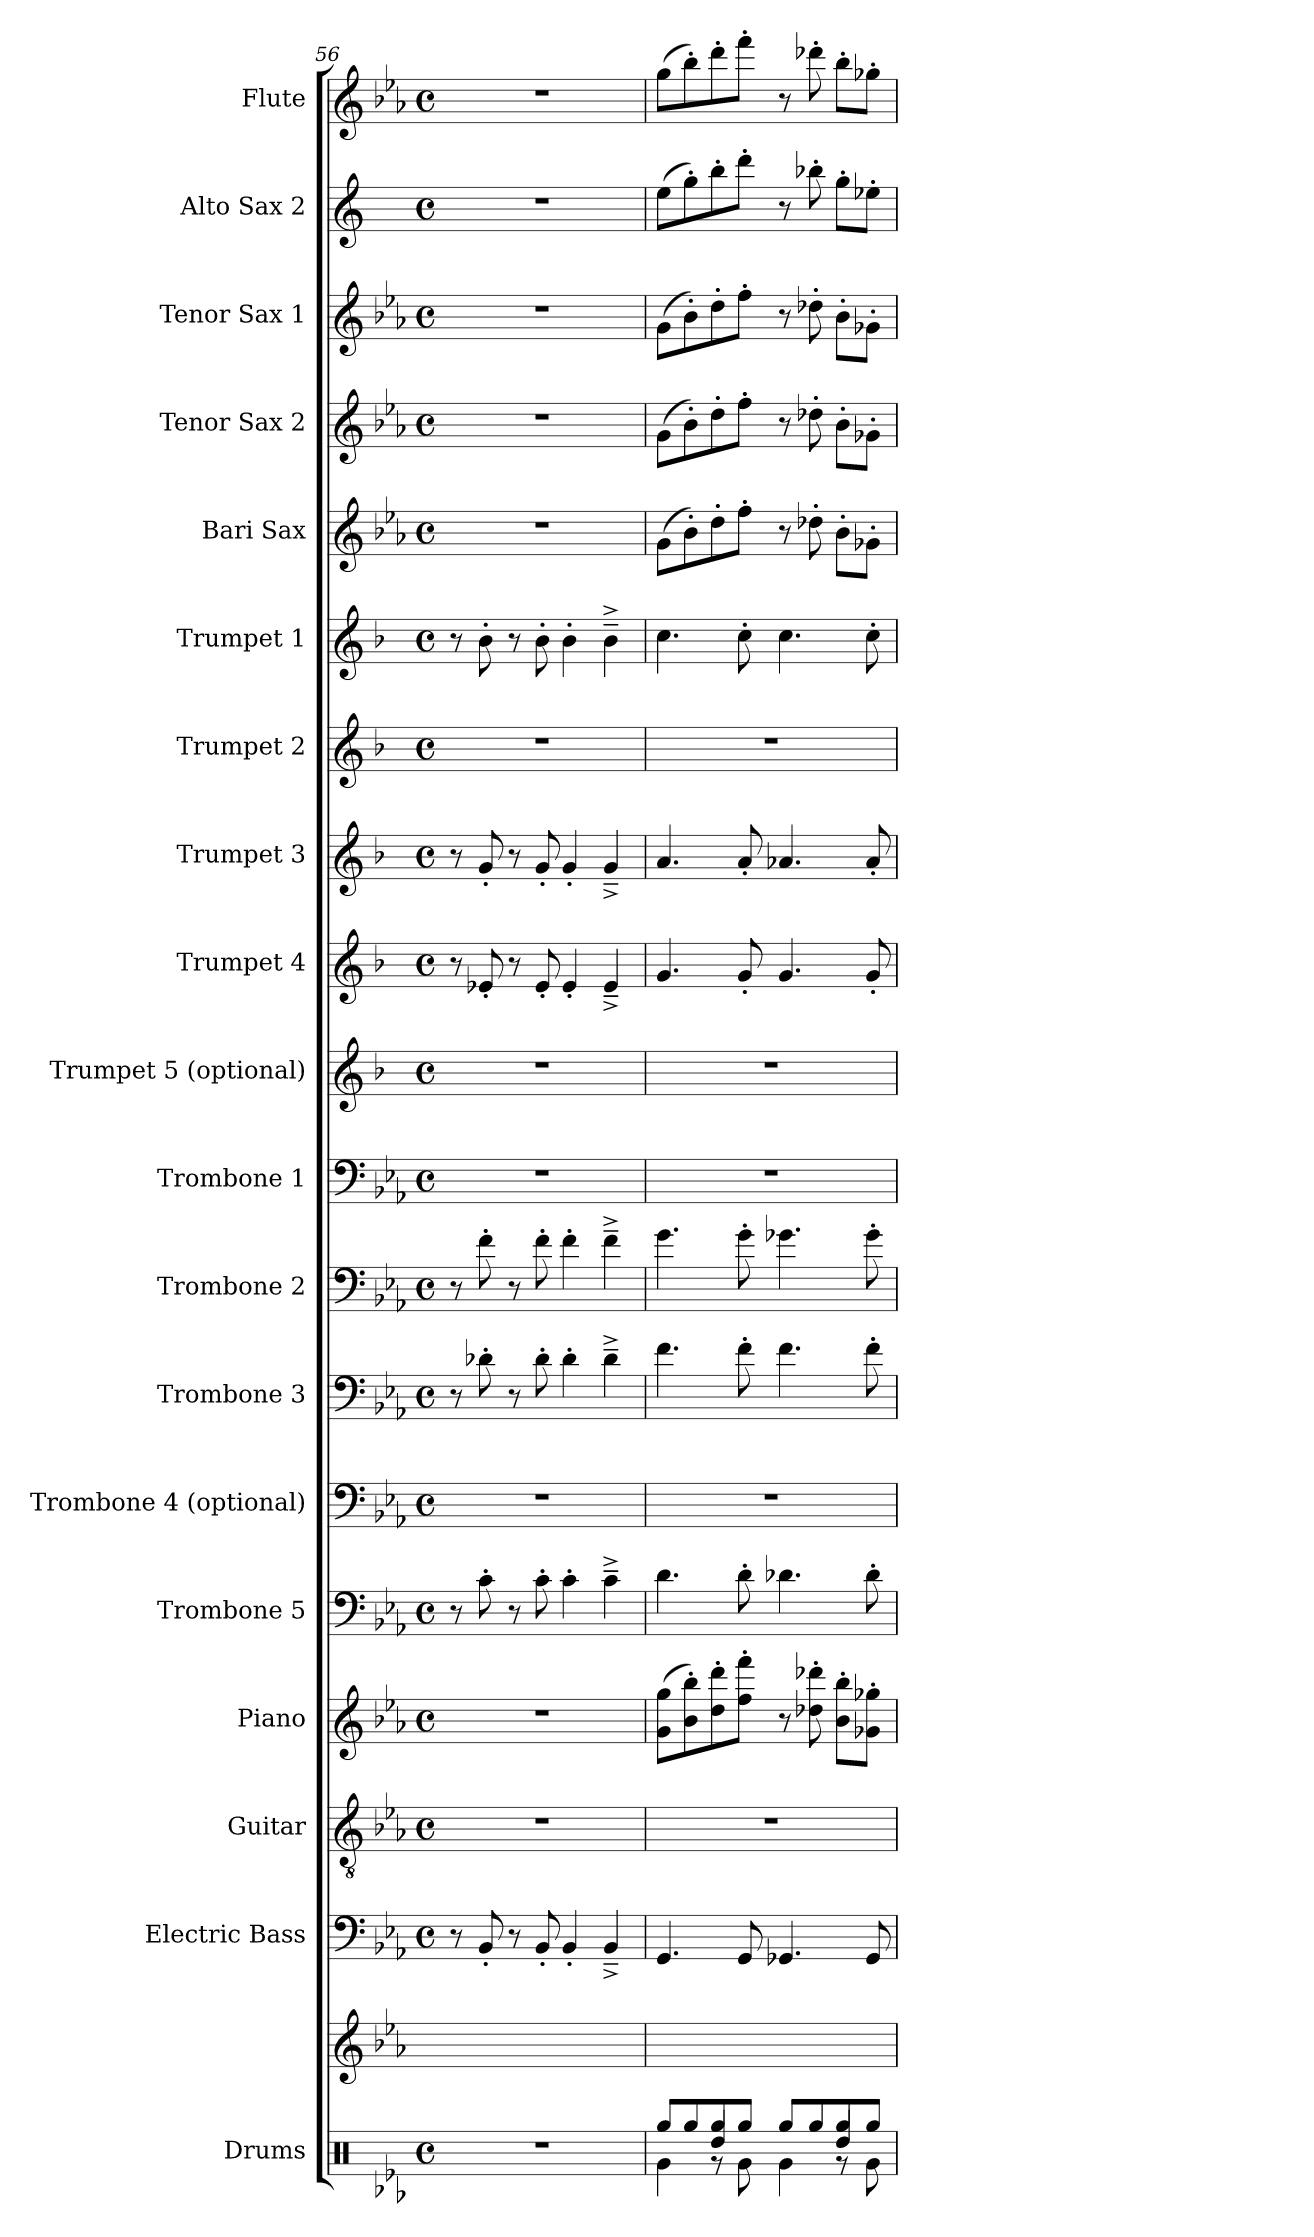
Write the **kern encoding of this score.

**kern	**kern	**kern	**kern	**kern	**kern	**kern	**kern	**kern	**kern	**kern	**kern	**kern	**kern	**kern	**kern	**kern	**kern	**kern	**kern
*part20	*part19	*part18	*part17	*part16	*part15	*part14	*part13	*part12	*part11	*part10	*part9	*part8	*part7	*part6	*part5	*part4	*part3	*part2	*part1
*staff20	*staff19	*staff18	*staff17	*staff16	*staff15	*staff14	*staff13	*staff12	*staff11	*staff10	*staff9	*staff8	*staff7	*staff6	*staff5	*staff4	*staff3	*staff2	*staff1
*I"Drums	*	*I"Electric Bass	*I"Guitar	*I"Piano	*I"Trombone 5	*I"Trombone 4 (optional)	*I"Trombone 3	*I"Trombone 2	*I"Trombone 1	*I"Trumpet 5 (optional)	*I"Trumpet 4	*I"Trumpet 3	*I"Trumpet 2	*I"Trumpet 1	*I"Bari Sax	*I"Tenor Sax 2	*I"Tenor Sax 1	*I"Alto Sax 2	*I"Flute
*	*	*	*	*I'Pno	*I'Trb	*I'Trb	*I'Trb	*I'Trb	*I'Trb	*I'Tpt	*I'Tpt	*I'Tpt	*I'Tpt	*I'Tpt	*	*I'T Sax	*I'T Sax	*I'A Sax	*I'Fl
*clefX	*clefG2	*clefF4	*clefGv2	*clefG2	*clefF4	*clefF4	*clefF4	*clefF4	*clefF4	*clefG2	*clefG2	*clefG2	*clefG2	*clefG2	*clefG2	*clefG2	*clefG2	*clefG2	*clefG2
*	*	*ITrd7c12	*	*	*	*	*	*	*	*ITrd1c2	*ITrd1c2	*ITrd1c2	*ITrd1c2	*ITrd1c2	*ITrd12c21	*ITrd8c14	*ITrd8c14	*ITrd5c9	*
*k[b-e-a-]	*k[b-e-a-]	*k[b-e-a-]	*k[b-e-a-]	*k[b-e-a-]	*k[b-e-a-]	*k[b-e-a-]	*k[b-e-a-]	*k[b-e-a-]	*k[b-e-a-]	*k[b-e-a-]	*k[b-e-a-]	*k[b-e-a-]	*k[b-e-a-]	*k[b-e-a-]	*k[b-e-a-]	*k[b-e-a-]	*k[b-e-a-]	*k[b-e-a-]	*k[b-e-a-]
*E-:	*E-:	*E-:	*E-:	*E-:	*E-:	*E-:	*E-:	*E-:	*E-:	*E-:	*E-:	*E-:	*E-:	*E-:	*E-:	*E-:	*E-:	*E-:	*E-:
*M4/4	*	*M4/4	*M4/4	*M4/4	*M4/4	*M4/4	*M4/4	*M4/4	*M4/4	*M4/4	*M4/4	*M4/4	*M4/4	*M4/4	*M4/4	*M4/4	*M4/4	*M4/4	*M4/4
*met(c)	*	*met(c)	*met(c)	*met(c)	*met(c)	*met(c)	*met(c)	*met(c)	*met(c)	*met(c)	*met(c)	*met(c)	*met(c)	*met(c)	*met(c)	*met(c)	*met(c)	*met(c)	*met(c)
=56	=56	=56	=56	=56	=56	=56	=56	=56	=56	=56	=56	=56	=56	=56	=56	=56	=56	=56	=56
1r	1ryy	8r	1r	1r	8r	1r	8r	8r	1r	1r	8r	8r	1r	8r	1r	1r	1r	1r	1r
.	.	8BBB-'</	.	.	8c'>\	.	8d-X'>\	8f'>\	.	.	8d-X'</	8f'</	.	8a-'>\	.	.	.	.	.
.	.	8r	.	.	8r	.	8r	8r	.	.	8r	8r	.	8r	.	.	.	.	.
.	.	8BBB-'</	.	.	8c'>\	.	8d-'>\	8f'>\	.	.	8d-'</	8f'</	.	8a-'>\	.	.	.	.	.
.	.	4BBB-'</	.	.	4c'>\	.	4d-'>\	4f'>\	.	.	4d-'</	4f'</	.	4a-'>\	.	.	.	.	.
.	.	4BBB-^<~</	.	.	4c^>~>\	.	4d-^>~>\	4f^>~>\	.	.	4d-^<~</	4f^<~</	.	4a-^>~>\	.	.	.	.	.
=57	=57	=57	=57	=57	=57	=57	=57	=57	=57	=57	=57	=57	=57	=57	=57	=57	=57	=57	=57
*^	*	*	*	*	*	*	*	*	*	*	*	*	*	*	*	*	*	*	*
*	*^	*	*	*	*	*	*	*	*	*	*	*	*	*	*	*	*	*	*	*
4ryy	8Rgg/L	4Rg\	1ryy	4.GGG/	1r	(>8g\ 8gg\L	4.d\	1r	4.f\	4.g\	1r	1r	4.f/	4.g/	1r	4.b-\	(>8G\L	(>8G\L	(>8G\L	(>8g\L	(>8gg\L
.	8Rgg/	.	.	.	.	8b-\'> 8bb-\'>)	.	.	.	.	.	.	.	.	.	.	8B-'>\)	8B-'>\)	8B-'>\)	8b-'>\)	8bb-'>\)
4Rdd/	8Rgg/	8rf	.	.	.	8dd\'> 8ddd\'>	.	.	.	.	.	.	.	.	.	.	8d'>\	8d'>\	8d'>\	8dd'>\	8ddd'>\
.	8Rgg/J	8Rg\	.	8GGG/	.	8ff\'> 8fff\'>J	8d'>\	.	8f'>\	8g'>\	.	.	8f'</	8g'</	.	8b-'>\	8f'>\J	8f'>\J	8f'>\J	8ff'>\J	8fff'>\J
4ryy	8Rgg/L	4Rg\	.	4.GGG-X/	.	8r	4.d-X\	.	4.f\	4.g-X\	.	.	4.f/	4.g-X/	.	4.b-\	8r	8r	8r	8r	8r
.	8Rgg/	.	.	.	.	8dd-X\'> 8ddd-X\'>	.	.	.	.	.	.	.	.	.	.	8d-X'>\	8d-X'>\	8d-X'>\	8dd-X'>\	8ddd-X'>\
4Rdd/	8Rgg/	8rf	.	.	.	8b-\'> 8bb-\'>L	.	.	.	.	.	.	.	.	.	.	8B-'>\L	8B-'>\L	8B-'>\L	8b-'>\L	8bb-'>\L
.	8Rgg/J	8Rg\	.	8GGG-/	.	8g-X\'> 8gg-X\'>J	8d-'>\	.	8f'>\	8g-'>\	.	.	8f'</	8g-'</	.	8b-'>\	8G-X'>\J	8G-X'>\J	8G-X'>\J	8g-X'>\J	8gg-X'>\J
*v	*v	*v	*	*	*	*	*	*	*	*	*	*	*	*	*	*	*	*	*	*	*
=	=	=	=	=	=	=	=	=	=	=	=	=	=	=	=	=	=	=	=
*-	*-	*-	*-	*-	*-	*-	*-	*-	*-	*-	*-	*-	*-	*-	*-	*-	*-	*-	*-
